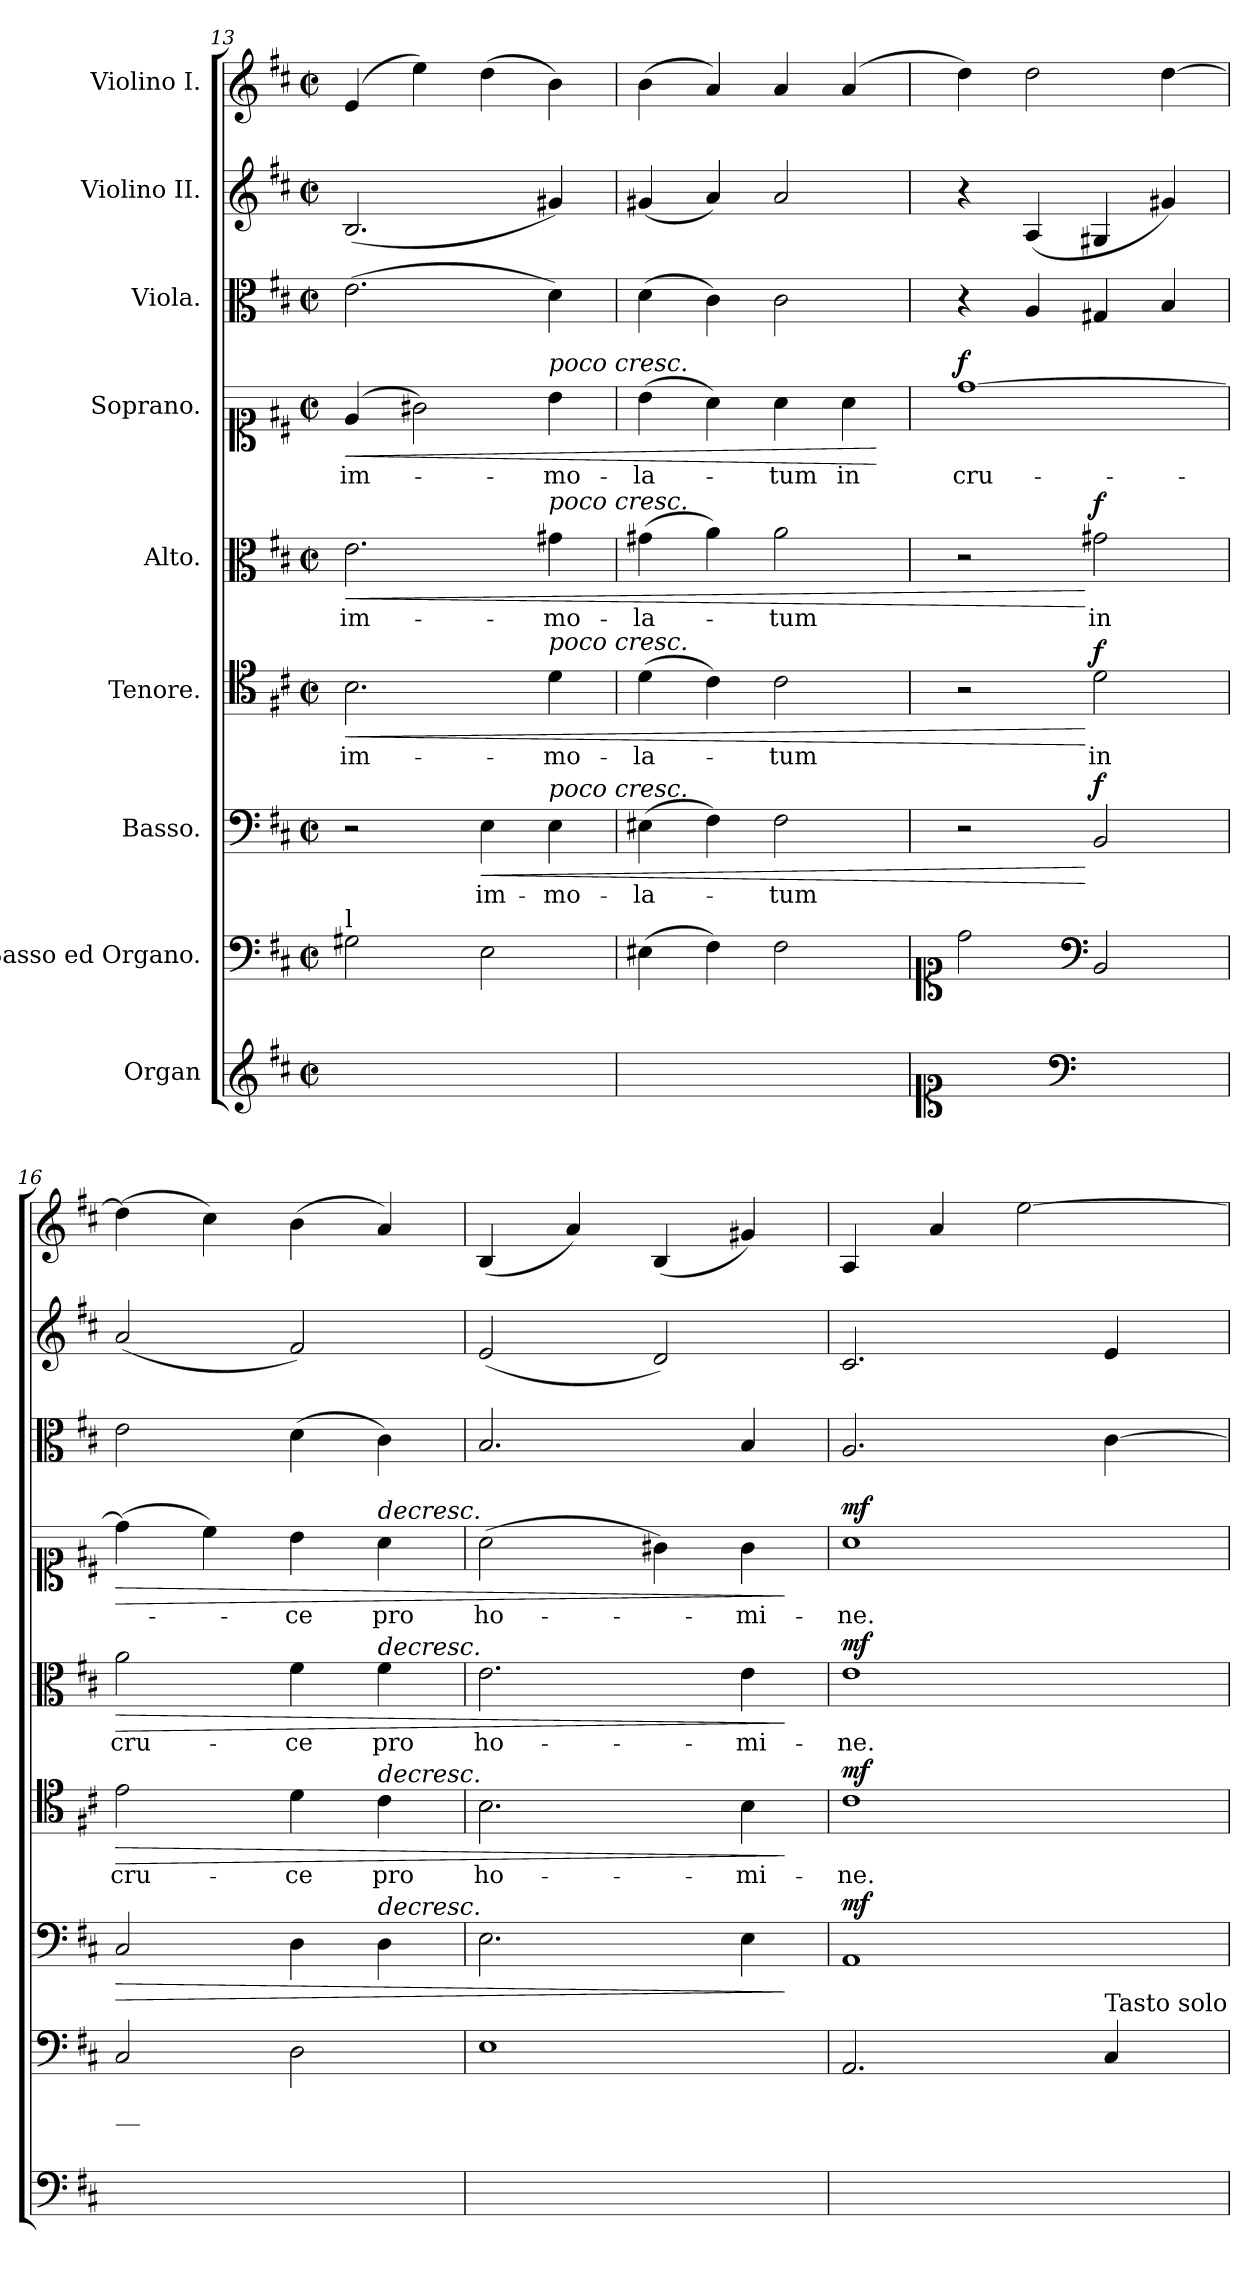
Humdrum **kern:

**kern	**kern	**text	**text	**kern	**text	**dynam	**kern	**text	**dynam	**kern	**text	**dynam	**kern	**text	**dynam	**kern	**kern	**kern
*part9	*part8	*part8	*part8	*part7	*part7	*part7	*part6	*part6	*part6	*part5	*part5	*part5	*part4	*part4	*part4	*part3	*part2	*part1
*staff9	*staff8	*staff8	*staff8	*staff7	*staff7	*staff7	*staff6	*staff6	*staff6	*staff5	*staff5	*staff5	*staff4	*staff4	*staff4	*staff3	*staff2	*staff1
*I"Organ	*I"Basso ed Organo.	*	*	*I"Basso.	*	*	*I"Tenore.	*	*	*I"Alto.	*	*	*I"Soprano.	*	*	*I"Viola.	*I"Violino II.	*I"Violino I.
!!LO:PB:g=z
*clefG2	*clefF4	*	*	*clefF4	*	*	*clefC4	*	*	*clefC3	*	*	*clefC1	*	*	*clefC3	*clefG2	*clefG2
*k[f#c#]	*k[f#c#]	*	*	*k[f#c#]	*	*	*k[f#c#]	*	*	*k[f#c#]	*	*	*k[f#c#]	*	*	*k[f#c#]	*k[f#c#]	*k[f#c#]
*M2/2	*M2/2	*	*	*M2/2	*	*	*M2/2	*	*	*M2/2	*	*	*M2/2	*	*	*M2/2	*M2/2	*M2/2
*met(c|)	*met(c|)	*	*	*met(c|)	*	*	*met(c|)	*	*	*met(c|)	*	*	*met(c|)	*	*	*met(c|)	*met(c|)	*met(c|)
=13	=13	=13	=13	=13	=13	=13	=13	=13	=13	=13	=13	=13	=13	=13	=13	=13	=13	=13
*^	*^	*	*	*	*	*	*	*	*	*	*	*	*	*	*	*	*	*
!	!	!LO:TX:a:t=l	!	!	!	!	!	!	!	!	!	!	!	!	!	!	!	!	!	!
!	!	!	!	!	!	!	!	!	!	!LO:LY:b	!LO:HP:b	!	!LO:LY:b	!LO:HP:b	!	!LO:LY:b	!LO:HP:b	!	!	!
2B\yy 2d\yy 2e\yy	2G#X\yy	2G#X\	2GG#X/yy	.	.	2r	.	.	2.B\	im-	<	2.e\	im-	<	(>4e/	im-	<	(>2.e\	(<2.B/	(>4e/
.	.	.	.	.	.	.	.	.	.	.	.	.	.	.	2g#X\)	.	.	.	.	4ee\)
!	!	!	!	!	!	!	!LO:LY:b	!LO:HP:b	!	!	!	!	!	!	!	!	!	!	!	!
[2G#X\yy [2B\yy [2d\yy	2E\yy	2E\	2EE/yy	.	.	4E\	im-	<	.	.	.	.	.	.	.	.	.	.	.	(>4dd\
!	!	!	!	!	!	!	!	!	!	!	!	!	!	!	!LO:TX:a:i:t=poco cresc.	!	!	!	!	!
!	!	!	!	!	!	!	!	!	!	!	!	!LO:TX:a:i:t=poco cresc.	!	!	!	!	!	!	!	!
!	!	!	!	!	!	!	!	!	!LO:TX:a:i:t=poco cresc.	!	!	!	!	!	!	!	!	!	!	!
!	!	!	!	!	!	!LO:TX:a:i:t=poco cresc.	!	!	!	!	!	!	!	!	!	!	!	!	!	!
!	!	!	!	!	!	!	!LO:LY:b	!	!	!LO:LY:b	!	!	!LO:LY:b	!	!	!LO:LY:b	!	!	!	!
.	.	.	.	.	.	4E\	-mo-	.	4d\	-mo-	.	4g#X\	-mo-	.	4b\	-mo-	.	4d\)	4g#X/)	4b\)
=14	=14	=14	=14	=14	=14	=14	=14	=14	=14	=14	=14	=14	=14	=14	=14	=14	=14	=14	=14	=14
!	!	!	!	!	!	!	!LO:LY:b	!	!	!LO:LY:b	!	!	!LO:LY:b	!	!	!LO:LY:b	!	!	!	!
4G#\yy] 4B\yy] 4d\yy]	4E#X\yy	(>4E#X\	4EE#X/yy	.	.	(>4E#X\	-la-	.	(>4d\	-la-	.	(>4g#X\	-la-	.	(>4b\	-la-	.	(>4d\	(<4g#X/	(>4b\
2.A\yy 2.c#\yy 2.f#\yy	4F#\yy	4F#\)	4FF#/yy	.	.	4F#\)	.	.	4c#\)	.	.	4a\)	.	.	4a\)	.	.	4c#\)	4a/)	4a/)
!	!	!	!	!	!	!	!LO:LY:b	!	!	!LO:LY:b	!	!	!LO:LY:b	!	!	!LO:LY:b	!	!	!	!
.	2F#\yy	2F#\	2FF#/yy	.	.	2F#\	-tum	.	2c#\	-tum	.	2a\	-tum	.	4a\	-tum	.	2c#\	2a/	4a/
!	!	!	!	!	!	!	!	!	!	!	!	!	!	!	!	!LO:LY:b	!	!	!	!
.	.	.	.	.	.	.	.	.	.	.	.	.	.	.	4a\	in	.	.	.	(>4a/
*v	*v	*	*	*	*	*	*	*	*	*	*	*	*	*	*	*	*	*	*	*
*	*v	*v	*	*	*	*	*	*	*	*	*	*	*	*	*	*	*	*	*
.	.	.	.	.	.	.	.	.	.	.	.	.	.	.	[	.	.	.
=15	=15	=15	=15	=15	=15	=15	=15	=15	=15	=15	=15	=15	=15	=15	=15	=15	=15	=15
*clefC1	*clefC1	*	*	*	*	*	*	*	*	*	*	*	*	*	*	*	*	*
*^	*^	*	*	*	*	*	*	*	*	*	*	*	*	*	*	*	*	*
!	!	!	!	!	!	!	!	!	!	!	!	!	!	!	!	!LO:LY:b	!LO:DY:a	!	!	!
2dd\yy	2ryy	2dd\	2ryy	.	.	2r	.	.	2r	.	.	2r	.	.	[1dd	cru-	f	4r	4r	4dd\)
.	.	.	.	.	.	.	.	.	.	.	.	.	.	.	.	.	.	4A/	(<4A/	2dd\
*clefF4	*	*clefF4	*	*	*	*	*	*	*	*	*	*	*	*	*	*	*	*	*	*
!	!	!	!	!	!	!	!	!LO:DY:n=1:b	!	!LO:LY:b	!LO:DY:n=1:b	!	!LO:LY:b	!LO:DY:n=1:b	!	!	!	!	!	!
2B\yy 2d\yy 2g#X\yy	2BB/yy	2BB/	2BBB/yy	.	.	2BB/	.	[ f	2d\	in	[ f	2g#X\	in	[ f	.	.	.	4G#X/	4G#X/	.
.	.	.	.	.	.	.	.	.	.	.	.	.	.	.	.	.	.	4B/	4g#X/)	[4dd\
=16	=16	=16	=16	=16	=16	=16	=16	=16	=16	=16	=16	=16	=16	=16	=16	=16	=16	=16	=16	=16
*	*^	*	*	*	*	*	*	*	*	*	*	*	*	*	*	*	*	*	*	*
!	!	!	!LO:TX:b:t=__	!	!	!	!	!	!	!	!	!	!	!	!	!	!	!	!	!	!
!	!	!	!	!	!	!	!	!	!LO:HP:b	!	!LO:LY:b	!LO:HP:b	!	!LO:LY:b	!LO:HP:b	!	!	!LO:HP:b	!	!	!
2c#\yy 2e\yy 2a\yy	4d\yy	2C#/yy	2C#/	2CC#/yy	.	.	2C#/	.	>	2e\	cru-	>	2a\	cru-	>	(>4dd\]	.	>	2e\	(<2a/	(>4dd\]
.	4c#\yy	.	.	.	.	.	.	.	.	.	.	.	.	.	.	4cc#\)	.	.	.	.	4cc#\)
!	!	!	!	!	!	!	!	!	!	!	!LO:LY:b	!	!	!LO:LY:b	!	!	!LO:LY:b	!	!	!	!
2d\yy 2f#\yy	4B\yy	2D\yy	2D\	2DD/yy	.	.	4D\	.	.	4d\	-ce	.	4f#\	-ce	.	4b\	-ce	.	(>4d\	2f#/)	(>4b\
!	!	!	!	!	!	!	!	!	!	!	!	!	!	!	!	!LO:TX:a:i:t=decresc.	!	!	!	!	!
!	!	!	!	!	!	!	!	!	!	!	!	!	!LO:TX:a:i:t=decresc.	!	!	!	!	!	!	!	!
!	!	!	!	!	!	!	!	!	!	!LO:TX:a:i:t=decresc.	!	!	!	!	!	!	!	!	!	!	!
!	!	!	!	!	!	!	!LO:TX:a:i:t=decresc.	!	!	!	!	!	!	!	!	!	!	!	!	!	!
!	!	!	!	!	!	!	!	!	!	!	!LO:LY:b	!	!	!LO:LY:b	!	!	!LO:LY:b	!	!	!	!
.	4A\yy	.	.	.	.	.	4D\	.	.	4c#\	pro	.	4f#\	pro	.	4a\	pro	.	4c#\)	.	4a/)
*	*v	*v	*	*	*	*	*	*	*	*	*	*	*	*	*	*	*	*	*	*	*
*	*	*v	*v	*	*	*	*	*	*	*	*	*	*	*	*	*	*	*	*	*
=17	=17	=17	=17	=17	=17	=17	=17	=17	=17	=17	=17	=17	=17	=17	=17	=17	=17	=17	=17
!	!	!	!LO:LY:b	!LO:LY:b	!	!	!	!	!LO:LY:b	!	!	!LO:LY:b	!	!	!LO:LY:b	!	!	!	!
[2B\yy [2e\yy 2a\yy	1Eyy	1EEyy 1E	.	.	2.E\	.	.	2.B\	ho-	.	2.e\	ho-	.	(>2a\	ho-	.	2.B/	(<2e/	(<4B/
.	.	.	.	.	.	.	.	.	.	.	.	.	.	.	.	.	.	.	4a/)
2B\yy] 2d\yy 2e\yy] 2g#X\yy	.	.	.	.	.	.	.	.	.	.	.	.	.	4g#X\)	.	.	.	2d/)	(<4B/
!	!	!	!	!	!	!	!	!	!LO:LY:b	!	!	!LO:LY:b	!	!	!LO:LY:b	!	!	!	!
.	.	.	.	.	4E\	.	.	4B\	-mi-	.	4e\	-mi-	.	4g#\	-mi-	.	4B/	.	4g#X/)
*v	*v	*	*	*	*	*	*	*	*	*	*	*	*	*	*	*	*	*	*
.	.	.	.	.	.	]	.	.	]	.	.	]	.	.	]	.	.	.
=18	=18	=18	=18	=18	=18	=18	=18	=18	=18	=18	=18	=18	=18	=18	=18	=18	=18	=18
*^	*^	*	*	*	*	*	*	*	*	*	*	*	*	*	*	*	*	*
!	!	!	!	!	!	!	!	!LO:DY:a	!	!LO:LY:b	!LO:DY:a	!	!LO:LY:b	!LO:DY:a	!	!LO:LY:b	!LO:DY:a	!	!	!
1Ayy 1c#yy 1eyy 1ayy	2.AA/yy	2.AA/	2.AAA/yy	.	.	1AA	.	mf	1c#	-ne.	mf	1e	-ne.	mf	1a	-ne.	mf	2.A/	2.c#/	4A/
.	.	.	.	.	.	.	.	.	.	.	.	.	.	.	.	.	.	.	.	4a/
.	.	.	.	.	.	.	.	.	.	.	.	.	.	.	.	.	.	.	.	[2ee\
!	!	!LO:TX:a:t=Tasto solo	!	!	!	!	!	!	!	!	!	!	!	!	!	!	!	!	!	!
.	4C#/yy	4C#/	4CC#/yy	.	.	.	.	.	.	.	.	.	.	.	.	.	.	[4c#\	4e/	.
*v	*v	*	*	*	*	*	*	*	*	*	*	*	*	*	*	*	*	*	*	*
*	*v	*v	*	*	*	*	*	*	*	*	*	*	*	*	*	*	*	*	*
=	=	=	=	=	=	=	=	=	=	=	=	=	=	=	=	=	=	=
*-	*-	*-	*-	*-	*-	*-	*-	*-	*-	*-	*-	*-	*-	*-	*-	*-	*-	*-
